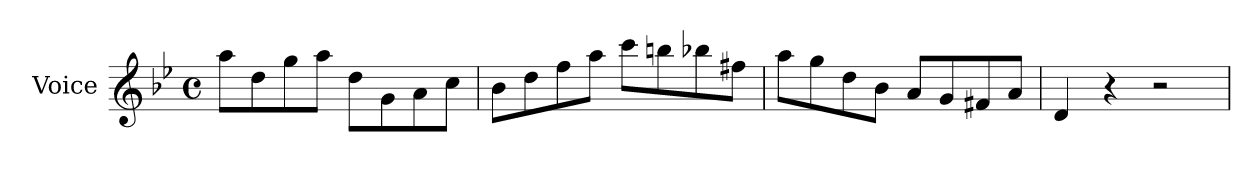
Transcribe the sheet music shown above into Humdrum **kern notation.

**kern
*part1
*staff1
*I"Voice
*I'Voice
*clefG2
*k[b-e-]
*M4/4
*met(c)
=1
8aa\L
8dd\
8gg\
8aa\J
8dd\L
8g\
8a\
8cc\J
=2
8b-\L
8dd\
8ff\
8aa\J
8ccc\L
8bbn\
8bb-X\
8ff#X\J
=3
8aa\L
8gg\
8dd\
8b-\J
8a/L
8g/
8f#X/
8a/J
=4
4d/
4r
2rcc
=
*-
